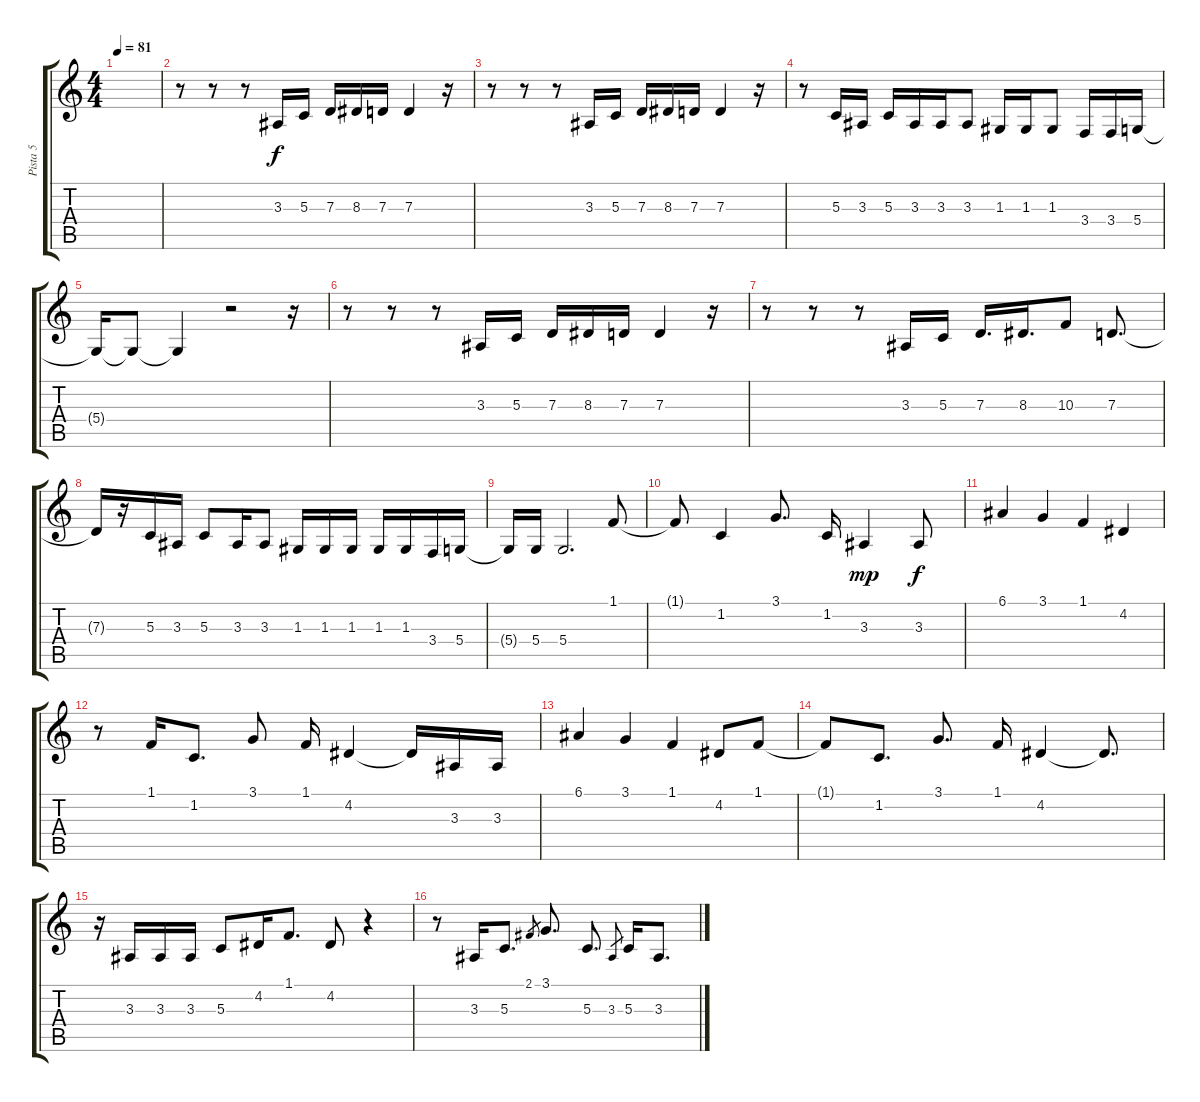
\track ("Pista 5" "Pista 5") {instrument tenorsax}
\staff {score tabs}
\tuning (E4 B3 G3 D3 A2 E2) {hide}
\ts (4 4)
\tempo 81
\clef g2
\ks c
|
r.8 r.8 r.8 3.3.16 5.3.16 7.3.16 8.3.16 7.3.16 7.3.4 r.16 |
r.8 r.8 r.8 3.3.16 5.3.16 7.3.16 8.3.16 7.3.16 7.3.4 r.16 |
r.8 5.3.16 3.3.16 5.3.16 3.3.16 3.3.16 3.3.8 1.3.16 1.3.16 1.3.8 3.4.16 3.4.16 5.4.16 |
5.4{t}.16 5.4{t}.8 5.4{t}.4 r.2 r.16 |
r.8 r.8 r.8 3.3.16 5.3.16 7.3.16 8.3.16 7.3.16 7.3.4 r.16 |
r.8 r.8 r.8 3.3.16 5.3.16 7.3.16{d} 8.3.16{d} 10.3.8 7.3.8{d} |
7.3{t}.16 r.16 5.3.16 3.3.16 5.3.8 3.3.16 3.3.8 1.3.16 1.3.16 1.3.16 1.3.16 1.3.16 3.4.16 5.4.16 |
5.4{t}.16 5.4.16 5.4.2{d} 1.1.8 |
1.1{t}.8 1.2.4 3.1.8{d} 1.2.16 3.3.4{dy mp} 3.3.8{dy f} |
6.1.4 3.1.4 1.1.4 4.2.4 |
r.8 1.1.16 1.2.8{d} 3.1.8 1.1.16 4.2.4 4.2{t}.16 3.3.16 3.3.16 |
6.1.4 3.1.4 1.1.4 4.2.8 1.1.8 |
1.1{t}.8 1.2.8{d} 3.1.8{d} 1.1.16 4.2.4 4.2{t}.8{d} |
r.16 3.3.16 3.3.16 3.3.16 5.3.8 4.2.16 1.1.8{d} 4.2.8 r.4 |
r.8 3.3.16 5.3.8{d} 2.1.8{gr} 3.1.8{d} 5.3.8{d} 3.3.8{gr} 5.3.16 3.3.8{d}
